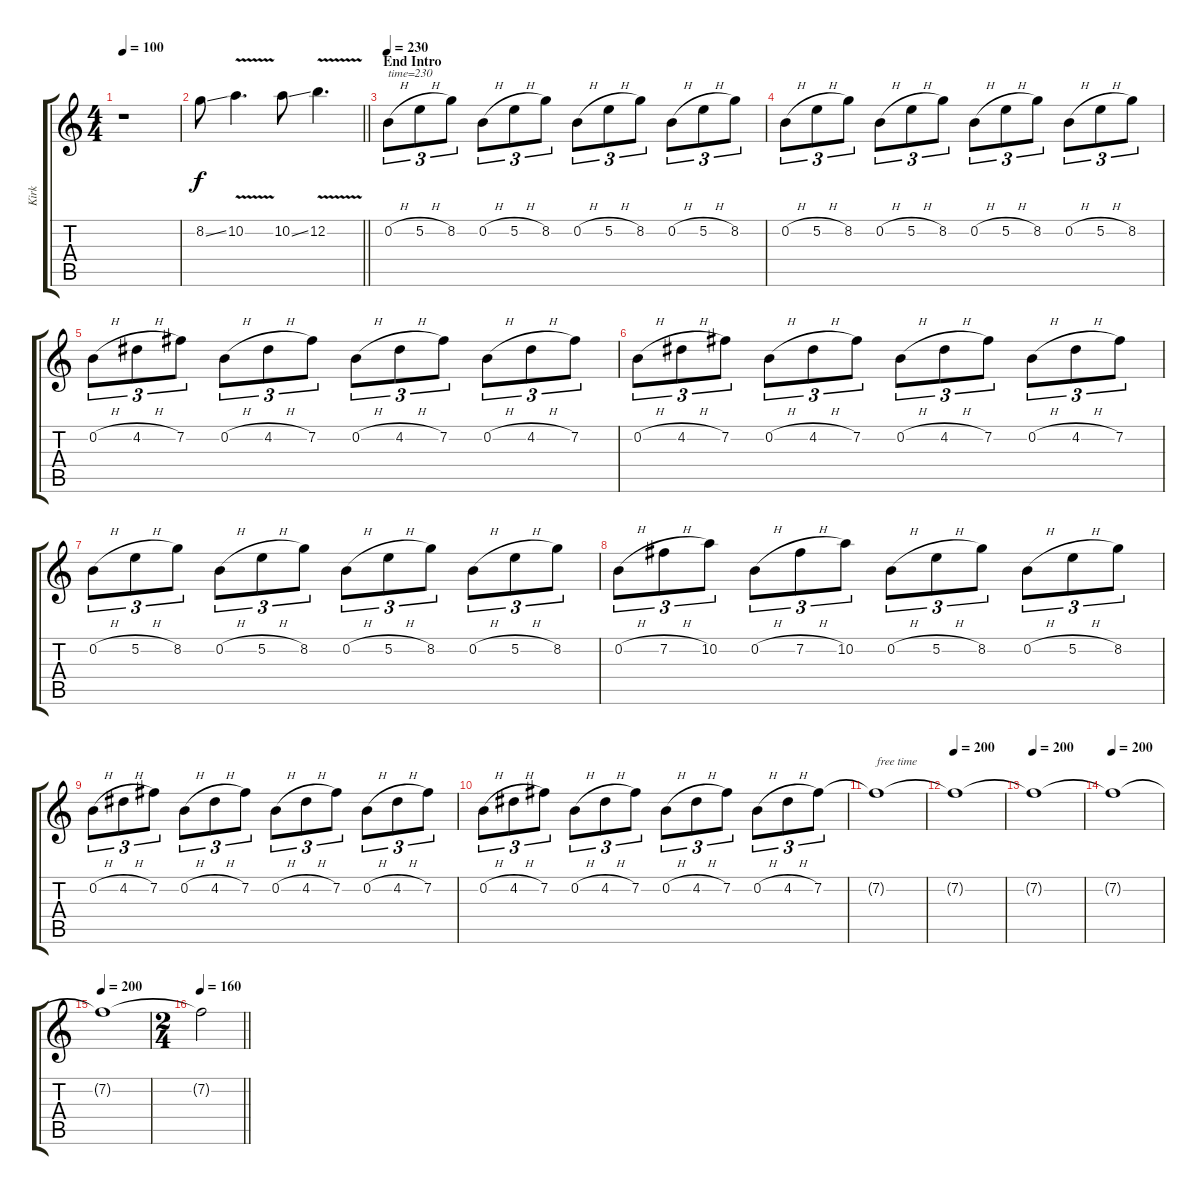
\track ("Kirk" "Kirk") {instrument distortionguitar}
\staff {score tabs}
\tuning (E4 B3 G3 D3 A2 E2) {hide}
\ts (4 4)
\tempo 100
\clef g2
\ks c
r.1{dy mf} |
\barLineRight lightlight
8.2{ss}.8{dy f} 10.2{v}.4{d} 10.2{ss}.8 12.2{v}.4{d} |
\section ("" "End Intro")
\tempo 230
0.2{h}.8{tu (3 2) txt "time=230"} 5.2{h}.8{tu (3 2)} 8.2.8{tu (3 2)} 0.2{h}.8{tu (3 2)} 5.2{h}.8{tu (3 2)} 8.2.8{tu (3 2)} 0.2{h}.8{tu (3 2)} 5.2{h}.8{tu (3 2)} 8.2.8{tu (3 2)} 0.2{h}.8{tu (3 2)} 5.2{h}.8{tu (3 2)} 8.2.8{tu (3 2)} |
0.2{h}.8{tu (3 2)} 5.2{h}.8{tu (3 2)} 8.2.8{tu (3 2)} 0.2{h}.8{tu (3 2)} 5.2{h}.8{tu (3 2)} 8.2.8{tu (3 2)} 0.2{h}.8{tu (3 2)} 5.2{h}.8{tu (3 2)} 8.2.8{tu (3 2)} 0.2{h}.8{tu (3 2)} 5.2{h}.8{tu (3 2)} 8.2.8{tu (3 2)} |
0.2{h}.8{tu (3 2)} 4.2{h}.8{tu (3 2)} 7.2.8{tu (3 2)} 0.2{h}.8{tu (3 2)} 4.2{h}.8{tu (3 2)} 7.2.8{tu (3 2)} 0.2{h}.8{tu (3 2)} 4.2{h}.8{tu (3 2)} 7.2.8{tu (3 2)} 0.2{h}.8{tu (3 2)} 4.2{h}.8{tu (3 2)} 7.2.8{tu (3 2)} |
0.2{h}.8{tu (3 2)} 4.2{h}.8{tu (3 2)} 7.2.8{tu (3 2)} 0.2{h}.8{tu (3 2)} 4.2{h}.8{tu (3 2)} 7.2.8{tu (3 2)} 0.2{h}.8{tu (3 2)} 4.2{h}.8{tu (3 2)} 7.2.8{tu (3 2)} 0.2{h}.8{tu (3 2)} 4.2{h}.8{tu (3 2)} 7.2.8{tu (3 2)} |
0.2{h}.8{tu (3 2)} 5.2{h}.8{tu (3 2)} 8.2.8{tu (3 2)} 0.2{h}.8{tu (3 2)} 5.2{h}.8{tu (3 2)} 8.2.8{tu (3 2)} 0.2{h}.8{tu (3 2)} 5.2{h}.8{tu (3 2)} 8.2.8{tu (3 2)} 0.2{h}.8{tu (3 2)} 5.2{h}.8{tu (3 2)} 8.2.8{tu (3 2)} |
0.2{h}.8{tu (3 2)} 7.2{h}.8{tu (3 2)} 10.2.8{tu (3 2)} 0.2{h}.8{tu (3 2)} 7.2{h}.8{tu (3 2)} 10.2.8{tu (3 2)} 0.2{h}.8{tu (3 2)} 5.2{h}.8{tu (3 2)} 8.2.8{tu (3 2)} 0.2{h}.8{tu (3 2)} 5.2{h}.8{tu (3 2)} 8.2.8{tu (3 2)} |
0.2{h}.8{tu (3 2)} 4.2{h}.8{tu (3 2)} 7.2.8{tu (3 2)} 0.2{h}.8{tu (3 2)} 4.2{h}.8{tu (3 2)} 7.2.8{tu (3 2)} 0.2{h}.8{tu (3 2)} 4.2{h}.8{tu (3 2)} 7.2.8{tu (3 2)} 0.2{h}.8{tu (3 2)} 4.2{h}.8{tu (3 2)} 7.2.8{tu (3 2)} |
0.2{h}.8{tu (3 2)} 4.2{h}.8{tu (3 2)} 7.2.8{tu (3 2)} 0.2{h}.8{tu (3 2)} 4.2{h}.8{tu (3 2)} 7.2.8{tu (3 2)} 0.2{h}.8{tu (3 2)} 4.2{h}.8{tu (3 2)} 7.2.8{tu (3 2)} 0.2{h}.8{tu (3 2)} 4.2{h}.8{tu (3 2)} 7.2.8{tu (3 2) volume 5} |
7.2{t}.1{txt "free time"} |
\tempo 200
7.2{t}.1 |
\tempo 200
7.2{t}.1 |
\tempo 200
7.2{t}.1 |
\tempo 200
7.2{t}.1 |
\ts (2 4)
\tempo 160
\barLineRight lightlight
7.2{t}.2
